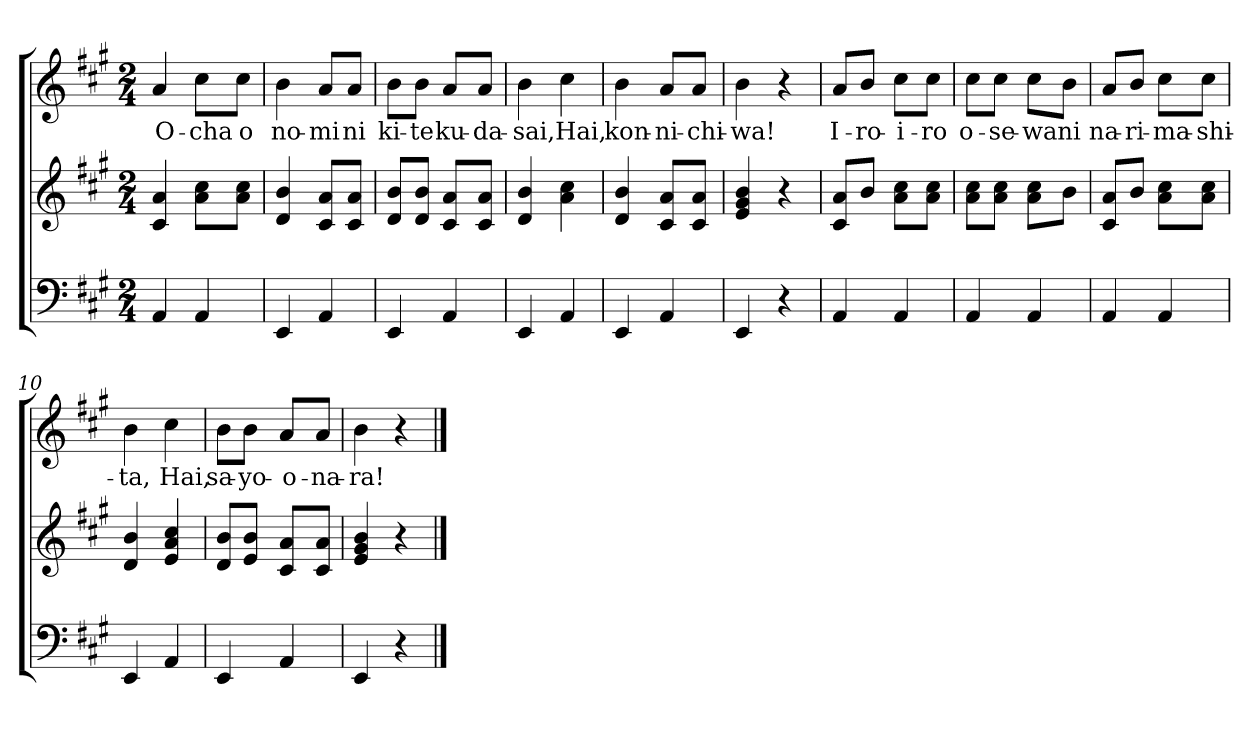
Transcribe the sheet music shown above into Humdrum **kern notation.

**kern	**kern	**kern	**text
*part2	*part2	*part1	*part1
*staff3	*staff2	*staff1	*staff1
*clefF4	*clefG2	*clefG2	*
*k[f#c#g#]	*k[f#c#g#]	*k[f#c#g#]	*
*A:	*A:	*A:	*
*M2/4	*M2/4	*M2/4	*
*MM100	*MM100	*MM100	*
=1	=1	=1	=1
!	!	!	!LO:LY:b
4AA/	4c#/ 4a/	4a/	O-
!	!	!	!LO:LY:b
4AA/	8a\ 8cc#\L	8cc#\L	-cha
!	!	!	!LO:LY:b
.	8a\ 8cc#\J	8cc#\J	o
=2	=2	=2	=2
!	!	!	!LO:LY:b
4EE/	4d/ 4b/	4b\	no-
!	!	!	!LO:LY:b
4AA/	8c#/ 8a/L	8a/L	-mi
!	!	!	!LO:LY:b
.	8c#/ 8a/J	8a/J	ni
=3	=3	=3	=3
!	!	!	!LO:LY:b
4EE/	8d/ 8b/L	8b\L	ki-
!	!	!	!LO:LY:b
.	8d/ 8b/J	8b\J	-te
!	!	!	!LO:LY:b
4AA/	8c#/ 8a/L	8a/L	ku-
!	!	!	!LO:LY:b
.	8c#/ 8a/J	8a/J	-da-
=4	=4	=4	=4
!	!	!	!LO:LY:b
4EE/	4d/ 4b/	4b\	-sai,
!	!	!	!LO:LY:b
4AA/	4a\ 4cc#\	4cc#\	Hai,
=5	=5	=5	=5
!	!	!	!LO:LY:b
4EE/	4d/ 4b/	4b\	kon-
!	!	!	!LO:LY:b
4AA/	8c#/ 8a/L	8a/L	-ni-
!	!	!	!LO:LY:b
.	8c#/ 8a/J	8a/J	-chi-
=6	=6	=6	=6
!	!	!	!LO:LY:b
4EE/	4e/ 4g#/ 4b/	4b\	-wa!
4r	4r	4r	.
=7	=7	=7	=7
!	!	!	!LO:LY:b
4AA/	8c#/ 8a/L	8a/L	I-
!	!	!	!LO:LY:b
.	8b/J	8b/J	-ro-
!	!	!	!LO:LY:b
4AA/	8a\ 8cc#\L	8cc#\L	-i-
!	!	!	!LO:LY:b
.	8a\ 8cc#\J	8cc#\J	-ro
!!LO:LB:g=z
=8	=8	=8	=8
!	!	!	!LO:LY:b
4AA/	8a\ 8cc#\L	8cc#\L	o-
!	!	!	!LO:LY:b
.	8a\ 8cc#\J	8cc#\J	-se-
!	!	!	!LO:LY:b
4AA/	8a\ 8cc#\L	8cc#\L	-wa
!	!	!	!LO:LY:b
.	8b\J	8b\J	ni
=9	=9	=9	=9
!	!	!	!LO:LY:b
4AA/	8c#/ 8a/L	8a/L	na-
!	!	!	!LO:LY:b
.	8b/J	8b/J	-ri-
!	!	!	!LO:LY:b
4AA/	8a\ 8cc#\L	8cc#\L	-ma-
!	!	!	!LO:LY:b
.	8a\ 8cc#\J	8cc#\J	-shi-
=10	=10	=10	=10
!	!	!	!LO:LY:b
4EE/	4d/ 4b/	4b\	-ta,
!	!	!	!LO:LY:b
4AA/	4e/ 4a/ 4cc#/	4cc#\	Hai,
=11	=11	=11	=11
!	!	!	!LO:LY:b
4EE/	8d/ 8b/L	8b\L	sa-
!	!	!	!LO:LY:b
.	8e/ 8b/J	8b\J	-yo-
!	!	!	!LO:LY:b
4AA/	8c#/ 8a/L	8a/L	-o-
!	!	!	!LO:LY:b
.	8c#/ 8a/J	8a/J	-na-
=12	=12	=12	=12
!	!	!	!LO:LY:b
4EE/	4e/ 4g#/ 4b/	4b\	-ra!-
4r	4r	4r	.
==	==	==	==
*-	*-	*-	*-
